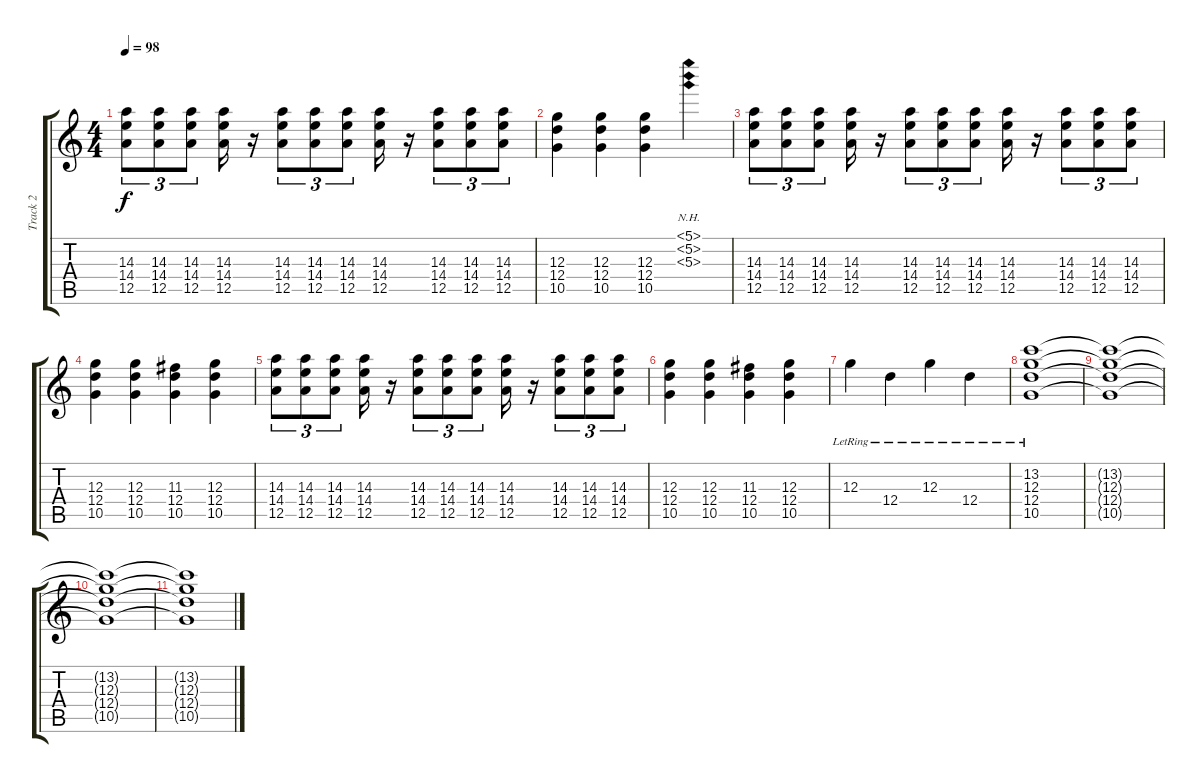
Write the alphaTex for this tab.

\track ("Track 2" "Track 2") {instrument electricguitarmuted}
\staff {score tabs}
\tuning (E4 B3 G3 D3 A2 E2) {hide}
\ts (4 4)
\tempo 98
\clef g2
\ks c
(14.3 14.4 12.5).8{tu (3 2) dy f} (14.3 14.4 12.5).8{tu (3 2)} (14.3 14.4 12.5).8{tu (3 2)} (14.3 14.4 12.5).16 r.16 (14.3 14.4 12.5).8{tu (3 2)} (14.3 14.4 12.5).8{tu (3 2)} (14.3 14.4 12.5).8{tu (3 2)} (14.3 14.4 12.5).16 r.16 (14.3 14.4 12.5).8{tu (3 2)} (14.3 14.4 12.5).8{tu (3 2)} (14.3 14.4 12.5).8{tu (3 2)} |
(12.3 12.4 10.5).4 (12.3 12.4 10.5).4 (12.3 12.4 10.5).4 (5.1{nh} 5.2{nh} 5.3{nh}).4 |
(14.3 14.4 12.5).8{tu (3 2)} (14.3 14.4 12.5).8{tu (3 2)} (14.3 14.4 12.5).8{tu (3 2)} (14.3 14.4 12.5).16 r.16 (14.3 14.4 12.5).8{tu (3 2)} (14.3 14.4 12.5).8{tu (3 2)} (14.3 14.4 12.5).8{tu (3 2)} (14.3 14.4 12.5).16 r.16 (14.3 14.4 12.5).8{tu (3 2)} (14.3 14.4 12.5).8{tu (3 2)} (14.3 14.4 12.5).8{tu (3 2)} |
(12.3 12.4 10.5).4 (12.3 12.4 10.5).4 (11.3 12.4 10.5).4 (12.3 12.4 10.5).4 |
(14.3 14.4 12.5).8{tu (3 2)} (14.3 14.4 12.5).8{tu (3 2)} (14.3 14.4 12.5).8{tu (3 2)} (14.3 14.4 12.5).16 r.16 (14.3 14.4 12.5).8{tu (3 2)} (14.3 14.4 12.5).8{tu (3 2)} (14.3 14.4 12.5).8{tu (3 2)} (14.3 14.4 12.5).16 r.16 (14.3 14.4 12.5).8{tu (3 2)} (14.3 14.4 12.5).8{tu (3 2)} (14.3 14.4 12.5).8{tu (3 2)} |
(12.3 12.4 10.5).4 (12.3 12.4 10.5).4 (11.3 12.4 10.5).4 (12.3 12.4 10.5).4 |
12.3{lr}.4 12.4{lr}.4 12.3{lr}.4 12.4{lr}.4 |
(13.2 12.3 12.4 10.5{lr}).1 |
(13.2{t} 12.3{t} 12.4{t} 10.5{t}).1 |
(13.2{t} 12.3{t} 12.4{t} 10.5{t}).1 |
(13.2{t} 12.3{t} 12.4{t} 10.5{t}).1
